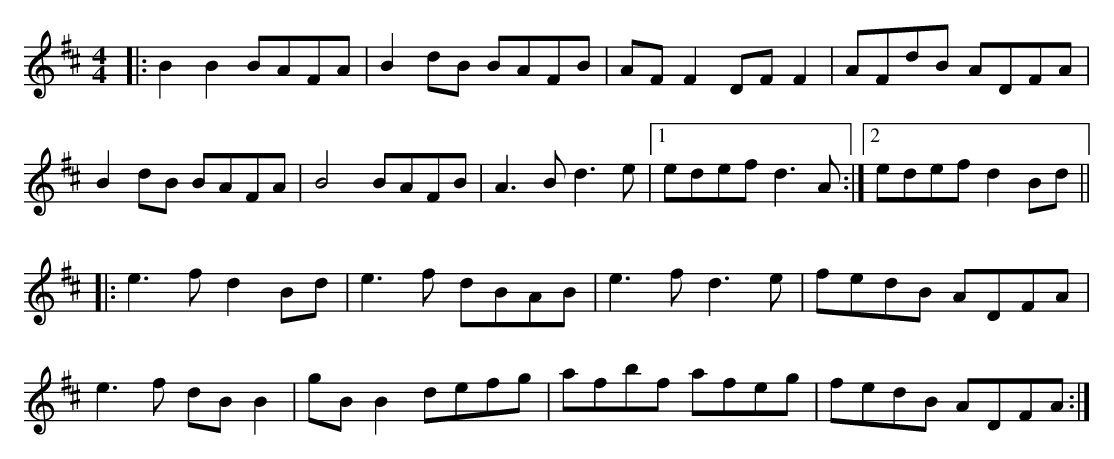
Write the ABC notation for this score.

X:1
M:4/4
K:D
|:B2 B2 BAFA|B2 dB BAFB|AF F2 DF F2|AFdB ADFA|
B2 dB BAFA|B4 BAFB|A3B d3e|1 edef d3A:|2 edef d2 Bd||
|:e3f d2 Bd|e3f dBAB|e3f d3e|fedB ADFA|
e3f dB B2|gB B2 defg|afbf afeg|fedB ADFA:|
